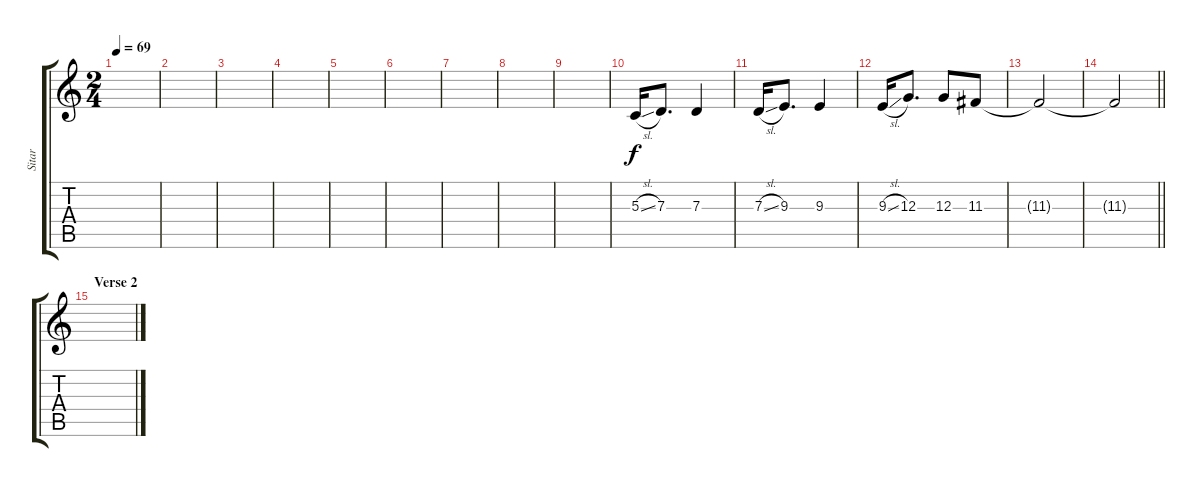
\track ("Sitar" "Sitar") {instrument sitar}
\staff {score tabs}
\tuning (E4 B3 G3 D3 A2 E2) {hide}
\ts (2 4)
\tempo 69
\clef g2
\ks c
|
|
|
|
|
|
|
|
|
5.3{sl}.16 7.3.8{d} 7.3.4 |
7.3{sl}.16 9.3.8{d} 9.3.4 |
9.3{sl}.16 12.3.8{d} 12.3.8 11.3.8 |
11.3{t}.2 |
\barLineRight lightlight
11.3{t}.2 |
\section ("" "Verse 2")
